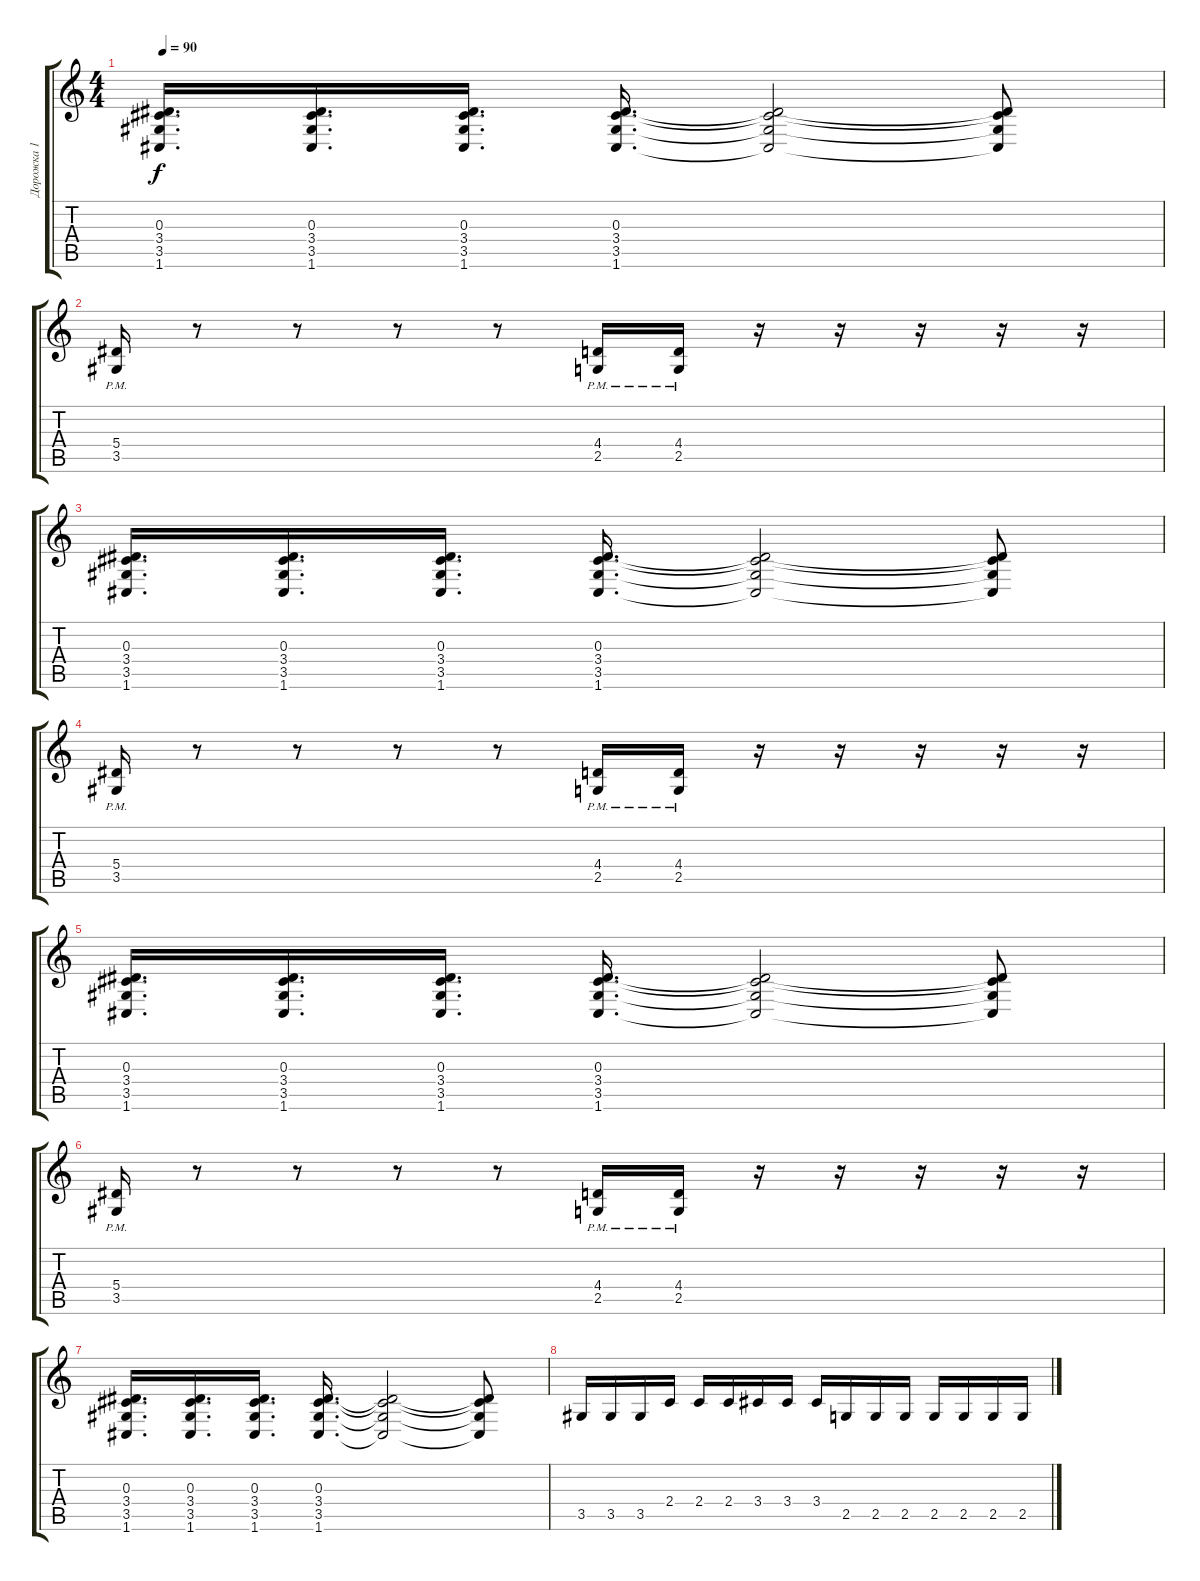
\track ("Дорожка 1" "Дорожка 1") {instrument overdrivenguitar}
\staff {score tabs}
\tuning (C4 G3 Eb3 Bb2 F2 C2) {hide}
\ts (4 4)
\tempo 90
\clef g2
\ks c
(0.3 3.4 3.5 1.6).16{d dy f} (0.3 3.4 3.5 1.6).16{d} (0.3 3.4 3.5 1.6).16{d} (0.3 3.4 3.5 1.6).16{d} (0.3{t} 3.4{t} 3.5{t} 1.6{t}).2 (0.3{t} 3.4{t} 3.5{t} 1.6{t}).8 |
(5.4{pm} 3.5{pm}).16 r.8 r.8 r.8 r.8 (4.4{pm} 2.5{pm}).16 (4.4{pm} 2.5{pm}).16 r.16 r.16 r.16 r.16 r.16 |
(0.3 3.4 3.5 1.6).16{d} (0.3 3.4 3.5 1.6).16{d} (0.3 3.4 3.5 1.6).16{d} (0.3 3.4 3.5 1.6).16{d} (0.3{t} 3.4{t} 3.5{t} 1.6{t}).2 (0.3{t} 3.4{t} 3.5{t} 1.6{t}).8 |
(5.4{pm} 3.5{pm}).16 r.8 r.8 r.8 r.8 (4.4{pm} 2.5{pm}).16 (4.4{pm} 2.5{pm}).16 r.16 r.16 r.16 r.16 r.16 |
(0.3 3.4 3.5 1.6).16{d} (0.3 3.4 3.5 1.6).16{d} (0.3 3.4 3.5 1.6).16{d} (0.3 3.4 3.5 1.6).16{d} (0.3{t} 3.4{t} 3.5{t} 1.6{t}).2 (0.3{t} 3.4{t} 3.5{t} 1.6{t}).8 |
(5.4{pm} 3.5{pm}).16 r.8 r.8 r.8 r.8 (4.4{pm} 2.5{pm}).16 (4.4{pm} 2.5{pm}).16 r.16 r.16 r.16 r.16 r.16 |
(0.3 3.4 3.5 1.6).16{d} (0.3 3.4 3.5 1.6).16{d} (0.3 3.4 3.5 1.6).16{d} (0.3 3.4 3.5 1.6).16{d} (0.3{t} 3.4{t} 3.5{t} 1.6{t}).2 (0.3{t} 3.4{t} 3.5{t} 1.6{t}).8 |
3.5.16 3.5.16 3.5.16 2.4.16 2.4.16 2.4.16 3.4.16 3.4.16 3.4.16 2.5.16 2.5.16 2.5.16 2.5.16 2.5.16 2.5.16 2.5.16
